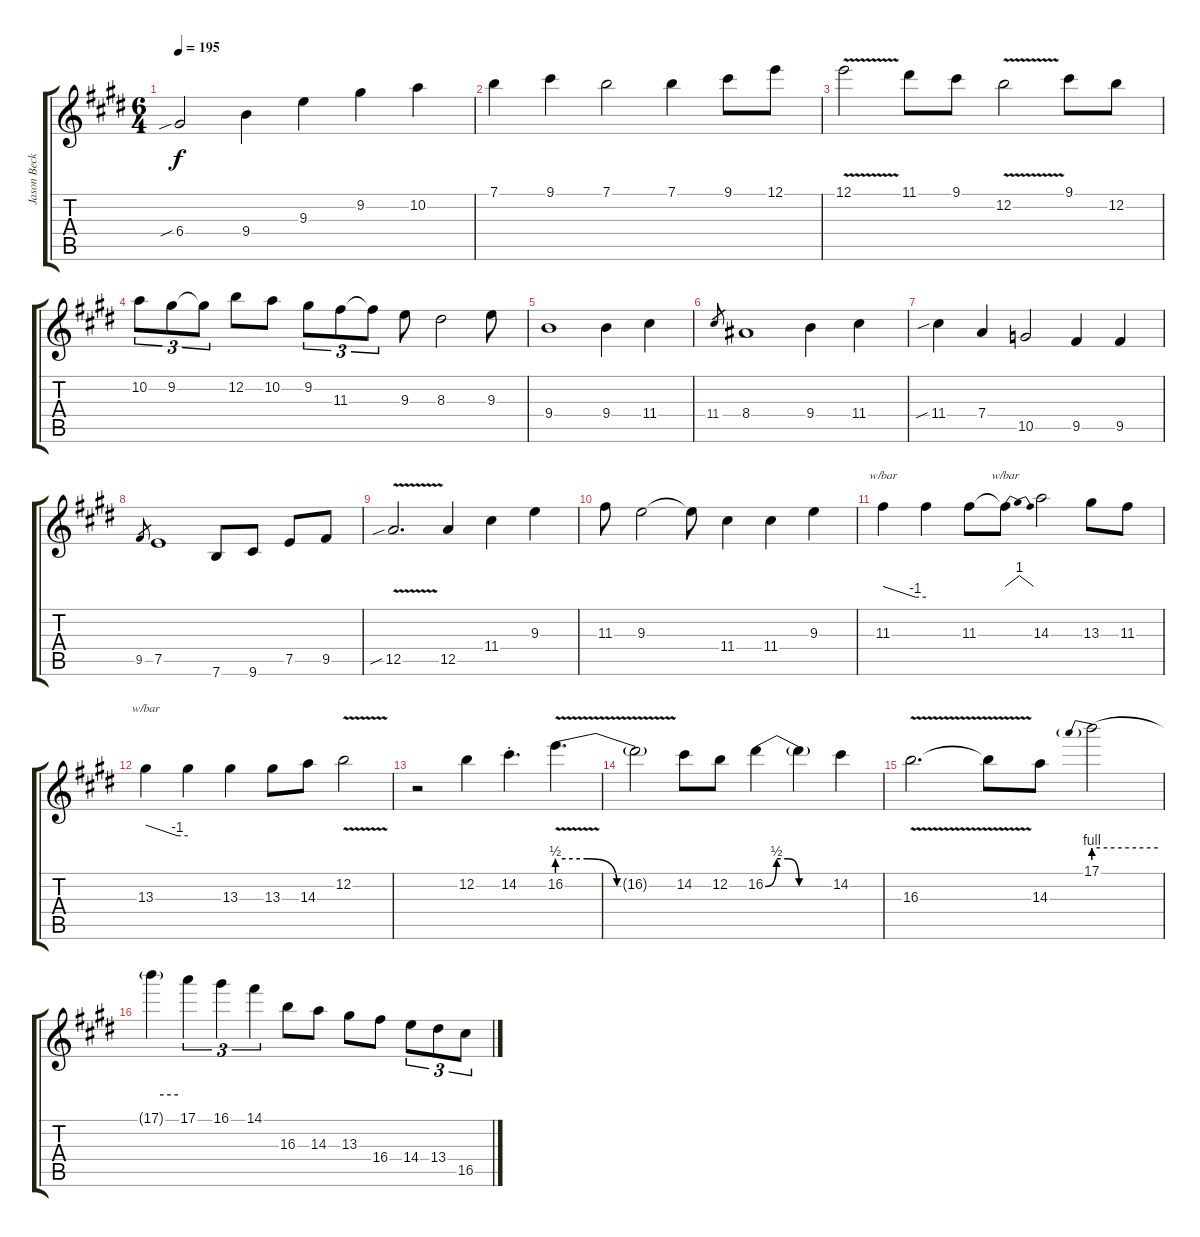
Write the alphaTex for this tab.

\track ("Jason Becker" "Jason Beck") {instrument electricguitarjazz}
\staff {score tabs}
\tuning (E4 B3 G3 D3 A2 E2) {hide}
\ts (6 4)
\tempo 195
\clef g2
\ks e
6.4{sib}.2{dy f} 9.4.4 9.3.4 9.2.4 10.2.4 |
7.1.4 9.1.4 7.1.2 7.1.4 9.1.8 12.1.8 |
12.1{v}.2 11.1.8 9.1.8 12.2{v}.2 9.1.8 12.2.8 |
10.2.8{tu (3 2)} 9.2.8{tu (3 2)} 9.2{t}.8{tu (3 2)} 12.2.8 10.2.8 9.2.8{tu (3 2)} 11.3.8{tu (3 2)} 11.3{t}.8{tu (3 2)} 9.3.8 8.3.2 9.3.8 |
9.4.1 9.4.4 11.4.4 |
11.4.8{gr} 8.4.1 9.4.4 11.4.4 |
11.4{sib}.4 7.4.4 10.5.2 9.5.4 9.5.4 |
9.5.8{gr} 7.5.1 7.6.8 9.6.8 7.5.8 9.5.8 |
12.5{v sib}.2{d} 12.5.4 11.4.4 9.3.4 |
11.3.8 9.3.2 9.3{t}.8 11.4.4 11.4.4 9.3.4 |
11.3.4{tbe (custom default 0 0 45 -4 60 -4)} 11.3{t}.4 11.3.8 11.3{t}.8{tbe (dip default 0 0 30 4 60 0)} 14.3.2 13.3.8 11.3.8 |
13.3.4{tbe (custom default 0 0 45 -4 60 -4)} 13.3{t}.4 13.3.4 13.3.8 14.3.8 12.2{v}.2 |
r.2 12.2.4 14.2{st}.4{d} 16.2{be (custom 0 2 15 2 30 0 60 0) v}.4{d} |
16.2{t}.2 14.2.8 12.2.8 16.2{be (custom 0 0 10 2 20 2 30 0 60 0)}.4 16.2{t}.4 14.2.4 |
16.3{v}.2{d} 16.3{t}.8 14.3.8 17.1{be (prebend 0 4 60 4)}.2 |
17.1{be (hold 0 4 60 4) t}.4 17.1.4{tu (3 2)} 16.1.4{tu (3 2)} 14.1.4{tu (3 2)} 16.3.8 14.3.8 13.3.8 16.4.8 14.4.8{tu (3 2)} 13.4.8{tu (3 2)} 16.5.8{tu (3 2)}
